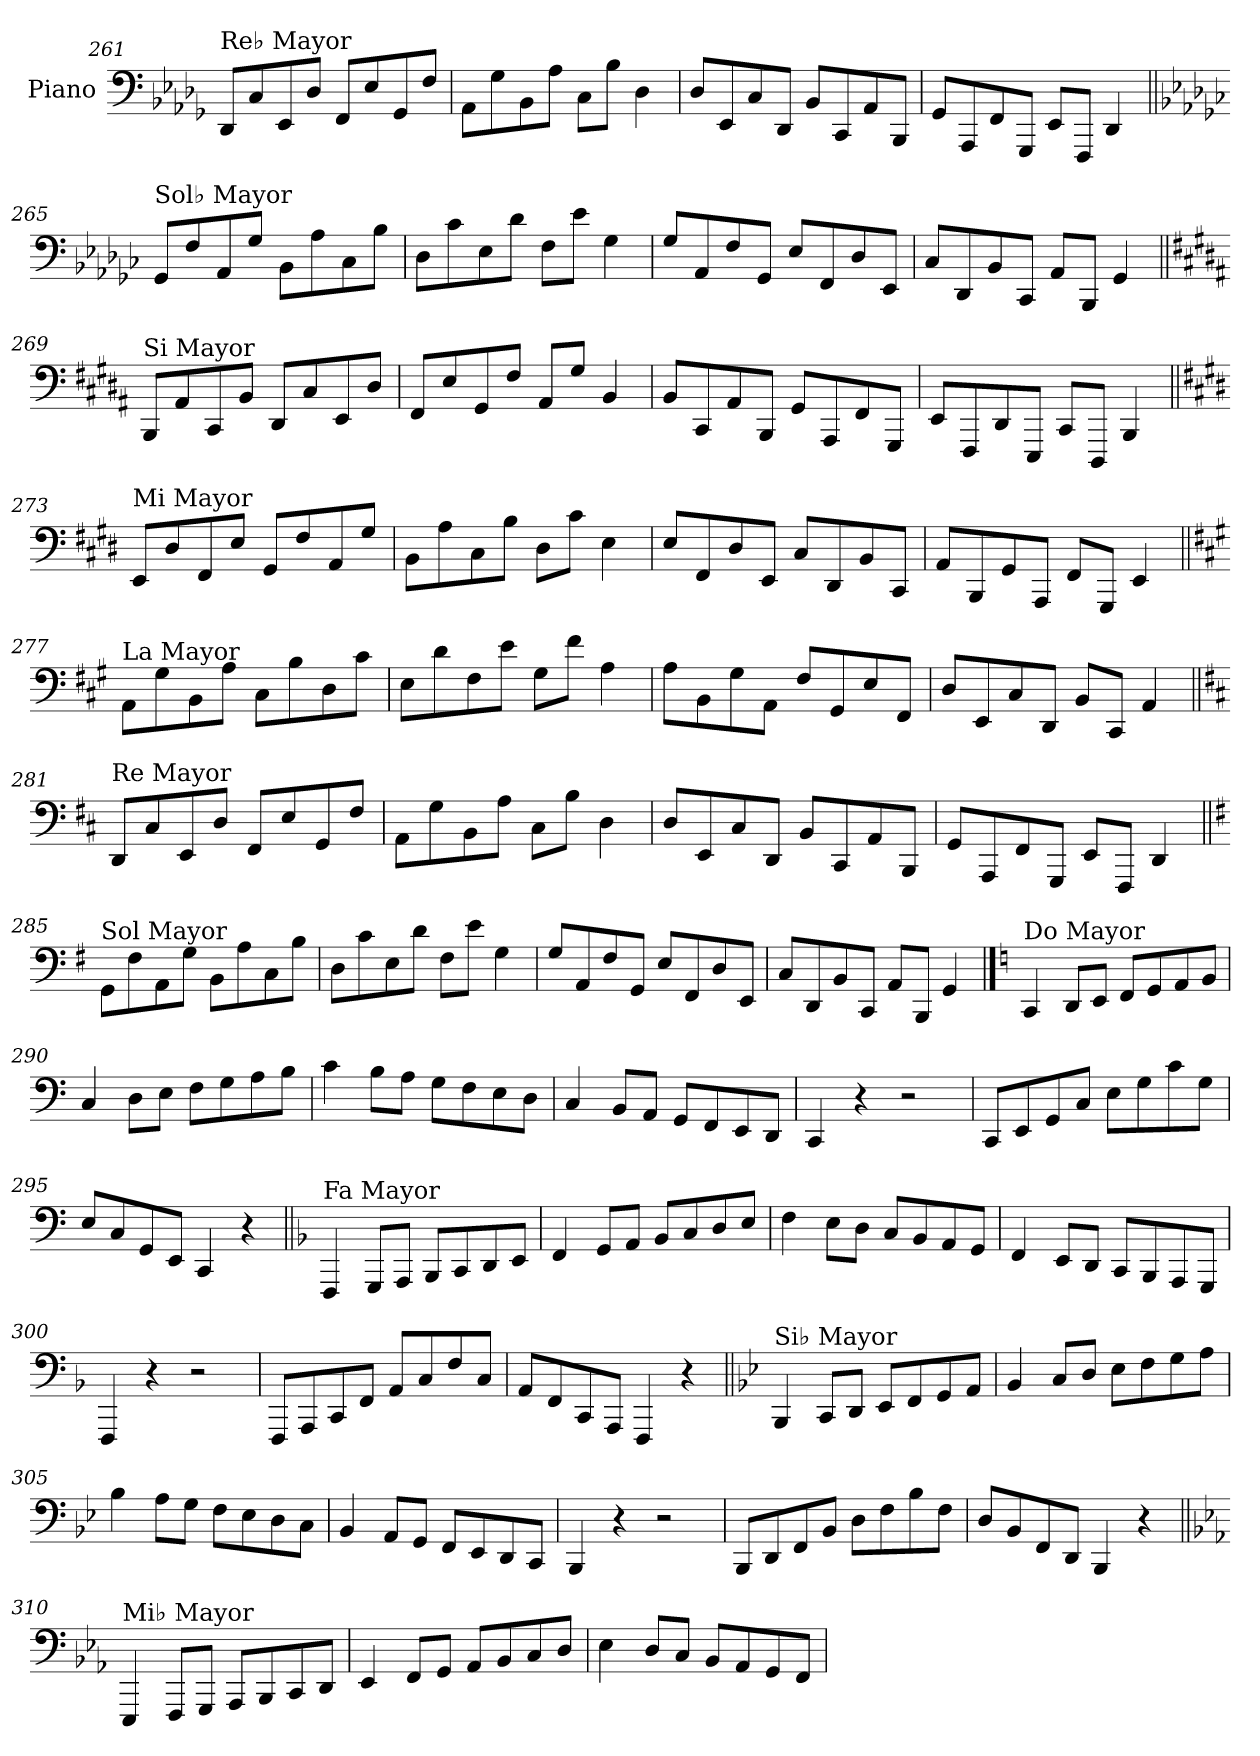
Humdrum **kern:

**kern
*part1
*staff1
*I"Piano
*I'Pno.
!!LO:LB:g=z
*clefF4
*k[b-e-a-d-g-]
=261
!LO:TX:a:t=Re♭ Mayor
8DD-/L
8C/
8EE-/
8D-/J
8FF/L
8E-/
8GG-/
8F/J
=262
8AA-\L
8G-\
8BB-\
8A-\J
8C\L
8B-\J
4D-\
=263
8D-/L
8EE-/
8C/
8DD-/J
8BB-/L
8CC/
8AA-/
8BBB-/J
=264
8GG-/L
8AAA-/
8FF/
8GGG-/J
8EE-/L
8FFF/J
4DD-/
!!LO:LB:g=z
=265||
*k[b-e-a-d-g-c-]
!LO:TX:a:t=Sol♭ Mayor
8GG-/L
8F/
8AA-/
8G-/J
8BB-\L
8A-\
8C-\
8B-\J
=266
8D-\L
8c-\
8E-\
8d-\J
8F\L
8e-\J
4G-\
=267
8G-/L
8AA-/
8F/
8GG-/J
8E-/L
8FF/
8D-/
8EE-/J
=268
8C-/L
8DD-/
8BB-/
8CC-/J
8AA-/L
8BBB-/J
4GG-/
!!LO:LB:g=z
=269||
*k[f#c#g#d#a#]
!LO:TX:a:t=Si Mayor
8BBB/L
8AA#/
8CC#/
8BB/J
8DD#/L
8C#/
8EE/
8D#/J
=270
8FF#/L
8E/
8GG#/
8F#/J
8AA#/L
8G#/J
4BB/
=271
8BB/L
8CC#/
8AA#/
8BBB/J
8GG#/L
8AAA#/
8FF#/
8GGG#/J
=272
8EE/L
8FFF#/
8DD#/
8EEE/J
8CC#/L
8DDD#/J
4BBB/
!!LO:LB:g=z
=273||
*k[f#c#g#d#]
!LO:TX:a:t=Mi Mayor
8EE/L
8D#/
8FF#/
8E/J
8GG#/L
8F#/
8AA/
8G#/J
=274
8BB\L
8A\
8C#\
8B\J
8D#\L
8c#\J
4E\
=275
8E/L
8FF#/
8D#/
8EE/J
8C#/L
8DD#/
8BB/
8CC#/J
=276
8AA/L
8BBB/
8GG#/
8AAA/J
8FF#/L
8GGG#/J
4EE/
!!LO:LB:g=z
=277||
*k[f#c#g#]
!LO:TX:a:t=La Mayor
8AA\L
8G#\
8BB\
8A\J
8C#\L
8B\
8D\
8c#\J
=278
8E\L
8d\
8F#\
8e\J
8G#\L
8f#\J
4A\
=279
8A\L
8BB\
8G#\
8AA\J
8F#/L
8GG#/
8E/
8FF#/J
=280
8D/L
8EE/
8C#/
8DD/J
8BB/L
8CC#/J
4AA/
!!LO:LB:g=z
=281||
*k[f#c#]
!LO:TX:a:t=Re Mayor
8DD/L
8C#/
8EE/
8D/J
8FF#/L
8E/
8GG/
8F#/J
=282
8AA\L
8G\
8BB\
8A\J
8C#\L
8B\J
4D\
=283
8D/L
8EE/
8C#/
8DD/J
8BB/L
8CC#/
8AA/
8BBB/J
=284
8GG/L
8AAA/
8FF#/
8GGG/J
8EE/L
8FFF#/J
4DD/
!!LO:LB:g=z
=285||
*k[f#]
!LO:TX:a:t=Sol Mayor
8GG\L
8F#\
8AA\
8G\J
8BB\L
8A\
8C\
8B\J
=286
8D\L
8c\
8E\
8d\J
8F#\L
8e\J
4G\
=287
8G/L
8AA/
8F#/
8GG/J
8E/L
8FF#/
8D/
8EE/J
=288
8C/L
8DD/
8BB/
8CC/J
8AA/L
8BBB/J
4GG/
!!LO:PB:g=z
==289
*k[]
!LO:TX:a:t=Do Mayor
4CC/
8DD/L
8EE/J
8FF/L
8GG/
8AA/
8BB/J
=290
4C/
8D\L
8E\J
8F\L
8G\
8A\
8B\J
=291
4c\
8B\L
8A\J
8G\L
8F\
8E\
8D\J
=292
4C/
8BB/L
8AA/J
8GG/L
8FF/
8EE/
8DD/J
=293
4CC/
4r
2r
=294
8CC/L
8EE/
8GG/
8C/J
8E\L
8G\
8c\
8G\J
=295
8E/L
8C/
8GG/
8EE/J
4CC/
4r
!!LO:LB:g=z
=296||
*k[b-]
!LO:TX:a:t=Fa Mayor
4FFF/
8GGG/L
8AAA/J
8BBB-/L
8CC/
8DD/
8EE/J
=297
4FF/
8GG/L
8AA/J
8BB-/L
8C/
8D/
8E/J
=298
4F\
8E\L
8D\J
8C/L
8BB-/
8AA/
8GG/J
=299
4FF/
8EE/L
8DD/J
8CC/L
8BBB-/
8AAA/
8GGG/J
=300
4FFF/
4r
2r
=301
8FFF/L
8AAA/
8CC/
8FF/J
8AA/L
8C/
8F/
8C/J
=302
8AA/L
8FF/
8CC/
8AAA/J
4FFF/
4r
!!LO:LB:g=z
=303||
*k[b-e-]
!LO:TX:a:t=Si♭ Mayor
4BBB-/
8CC/L
8DD/J
8EE-/L
8FF/
8GG/
8AA/J
=304
4BB-/
8C/L
8D/J
8E-\L
8F\
8G\
8A\J
=305
4B-\
8A\L
8G\J
8F\L
8E-\
8D\
8C\J
=306
4BB-/
8AA/L
8GG/J
8FF/L
8EE-/
8DD/
8CC/J
=307
4BBB-/
4r
2r
=308
8BBB-/L
8DD/
8FF/
8BB-/J
8D\L
8F\
8B-\
8F\J
=309
8D/L
8BB-/
8FF/
8DD/J
4BBB-/
4r
!!LO:LB:g=z
=310||
*k[b-e-a-]
!LO:TX:a:t=Mi♭ Mayor
4EEE-/
8FFF/L
8GGG/J
8AAA-/L
8BBB-/
8CC/
8DD/J
=311
4EE-/
8FF/L
8GG/J
8AA-/L
8BB-/
8C/
8D/J
=312
4E-\
8D/L
8C/J
8BB-/L
8AA-/
8GG/
8FF/J
=
*-
